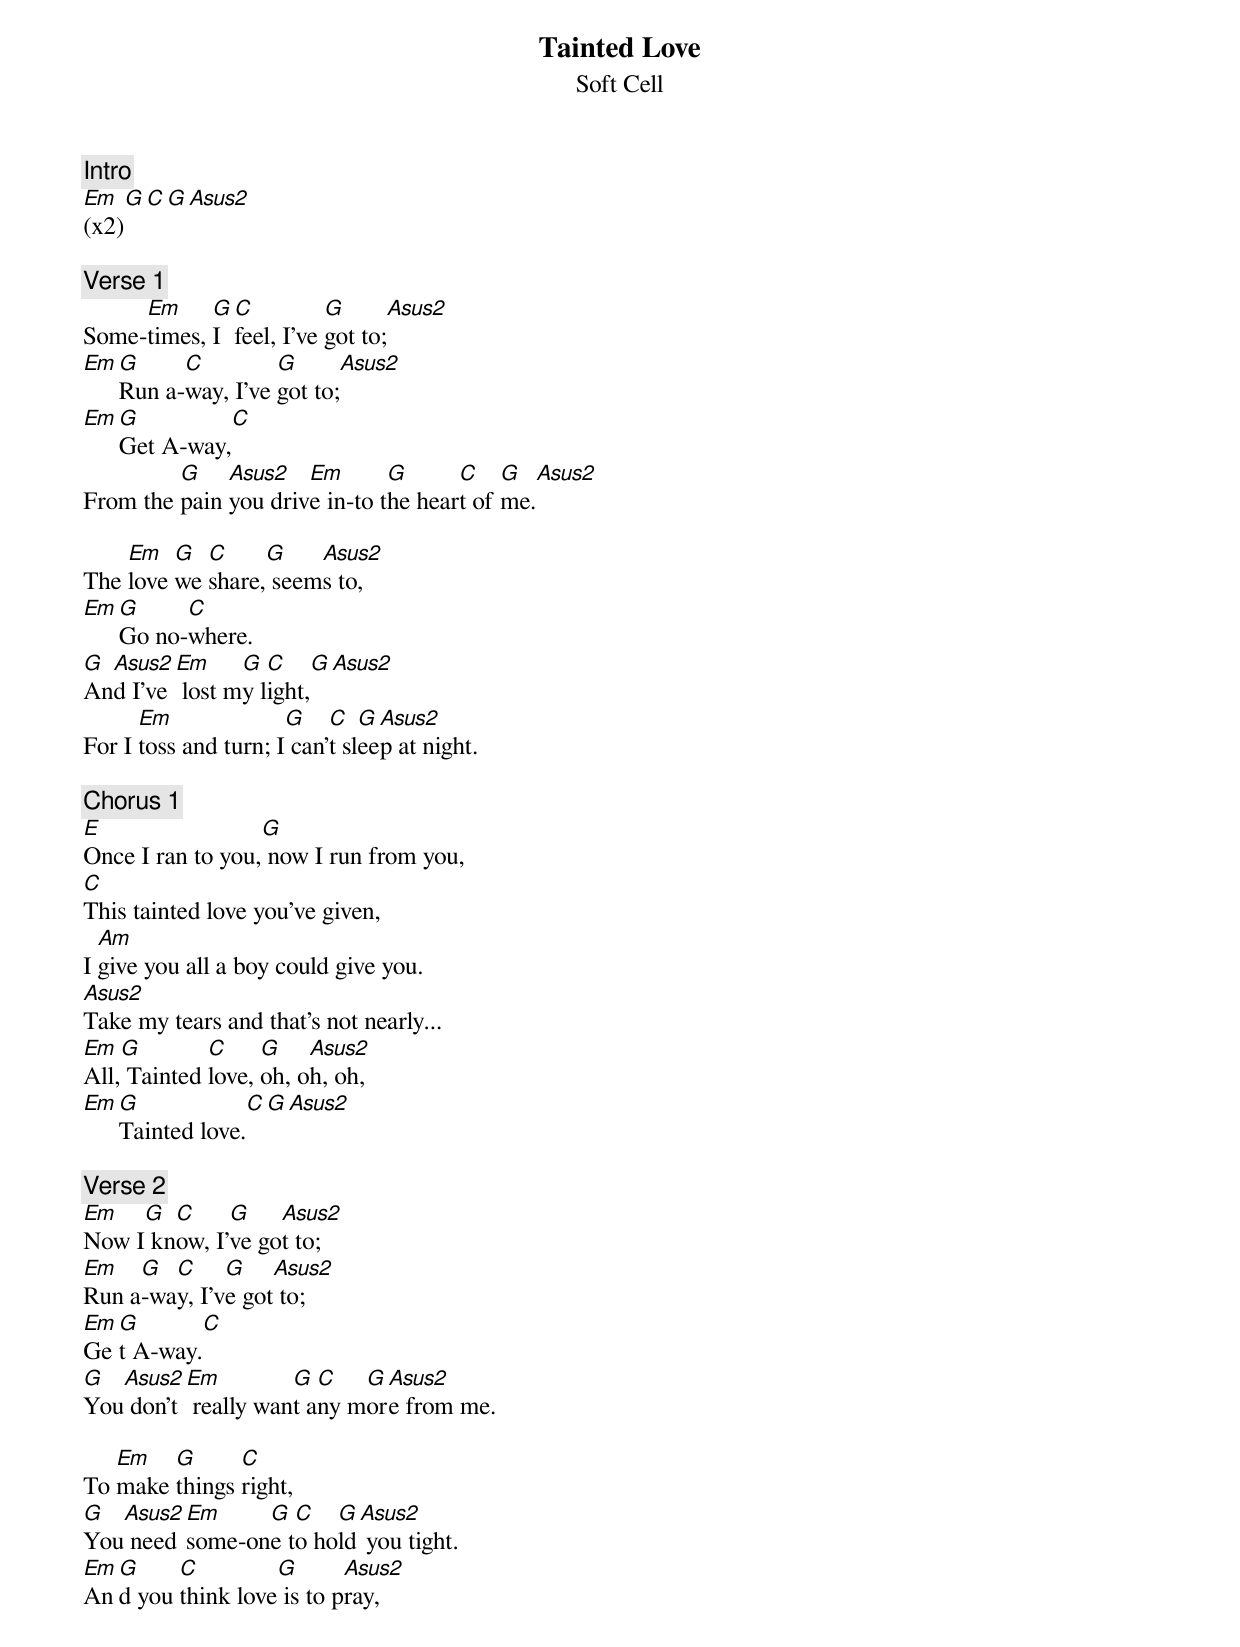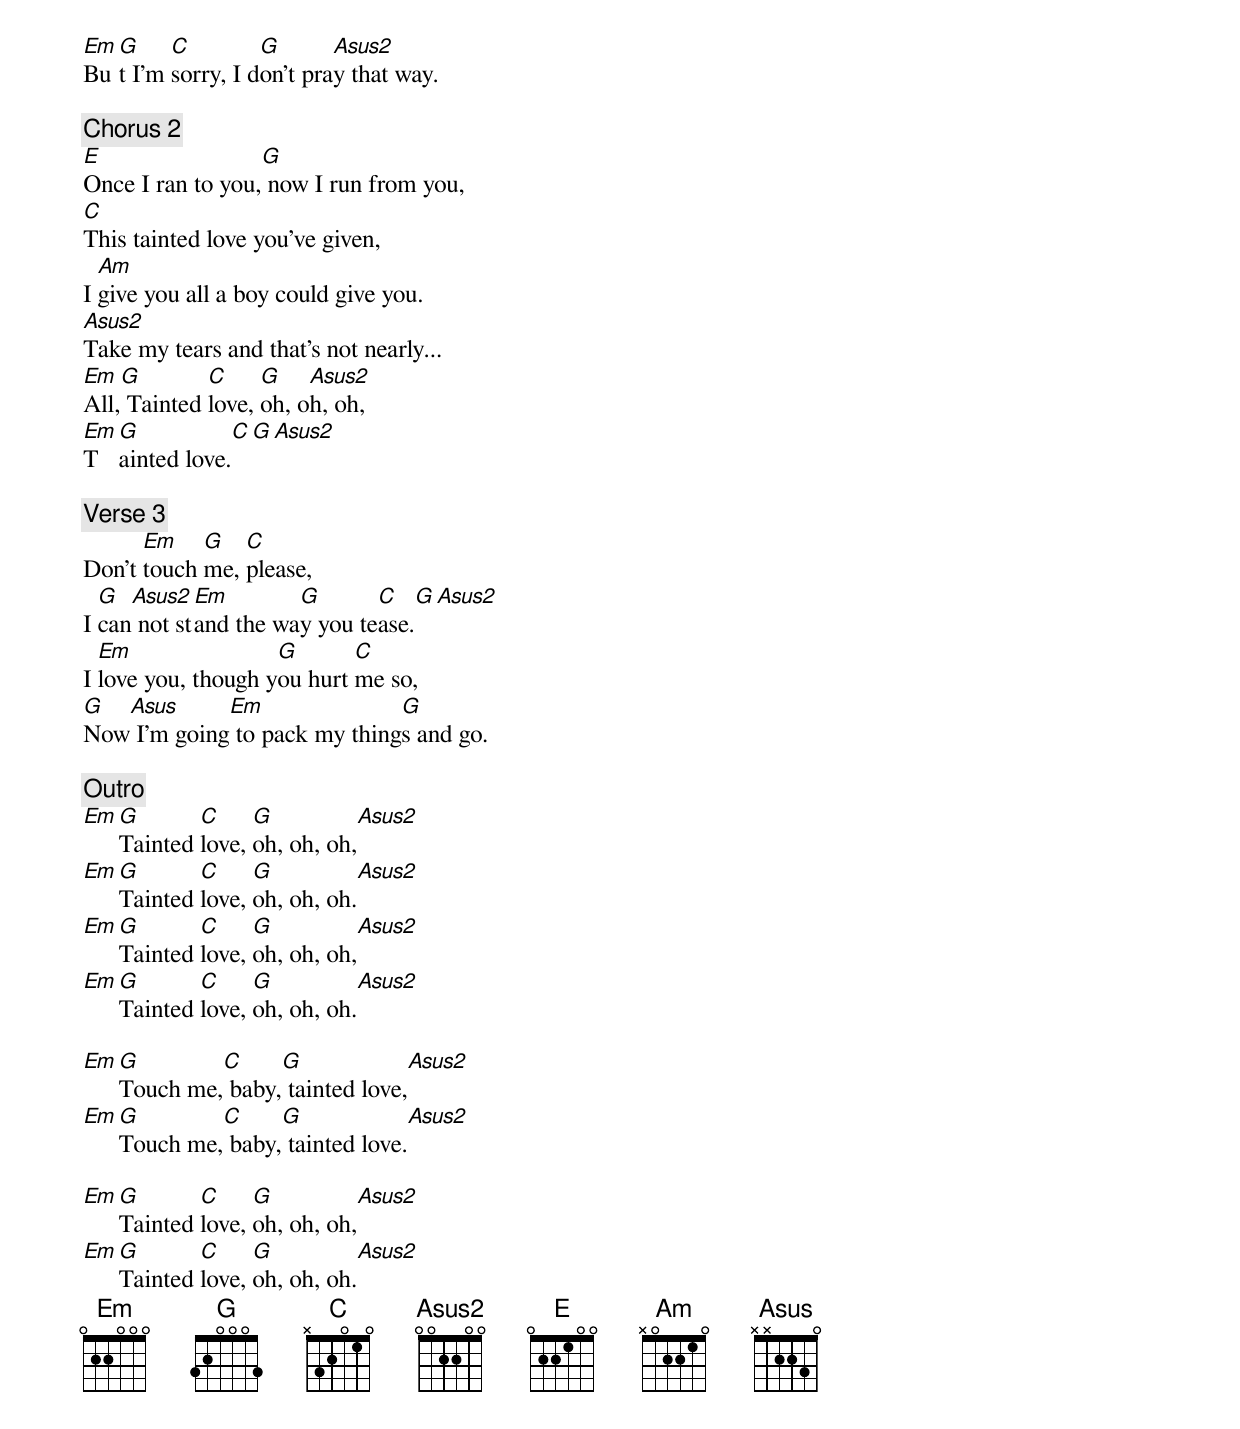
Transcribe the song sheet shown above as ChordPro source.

{t: Tainted Love}
{st: Soft Cell}
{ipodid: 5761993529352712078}

{c: Intro}
[Em](x2)[G][C][G][Asus2]

{c: Verse 1}
Some-[Em]times, [G]I [C]feel, I've [G]got to;[Asus2]
[Em][G]Run a-[C]way, I've [G]got to;[Asus2]
[Em][G]Get A-way,[C]
From the [G]pain [Asus2]you driv[Em]e in-to t[G]he hear[C]t of [G]me.[Asus2]

The [Em]love [G]we [C]share,[G] seem[Asus2]s to,
[Em][G]Go no-[C]where.
[G]An[Asus2]d I've[Em] lost m[G]y l[C]ight,[G][Asus2]
For I [Em]toss and turn; I[G] can'[C]t sl[G]ee[Asus2]p at night.

{c: Chorus 1}
[E]Once I ran to you,[G] now I run from you,
[C]This tainted love you've given,
I [Am]give you all a boy could give you.
[Asus2]Take my tears and that's not nearly...
[Em]All,[G] Tainted [C]love, [G]oh, o[Asus2]h, oh,
[Em][G]Tainted love.[C][G][Asus2]

{c: Verse 2}
[Em]Now I[G] kn[C]ow, I'[G]ve go[Asus2]t to;
[Em]Run a[G]-wa[C]y, I'v[G]e got[Asus2] to;
[Em]Ge[G]t A-way.[C]
[G]You[Asus2] don't[Em] really wan[G]t a[C]ny m[G]or[Asus2]e from me.

To [Em]make [G]things [C]right,
[G]You[Asus2] need [Em]some-on[G]e t[C]o ho[G]ld[Asus2] you tight.
[Em]An[G]d you [C]think love[G] is to p[Asus2]ray,
[Em]Bu[G]t I'm [C]sorry, I d[G]on't pra[Asus2]y that way.

{c: Chorus 2}
[E]Once I ran to you,[G] now I run from you,
[C]This tainted love you've given,
I [Am]give you all a boy could give you.
[Asus2]Take my tears and that's not nearly...
[Em]All,[G] Tainted [C]love, [G]oh, o[Asus2]h, oh,
[Em]T[G]ainted love.[C][G][Asus2]

{c: Verse 3}
Don't [Em]touch [G]me, [C]please,
I [G]can[Asus2] not st[Em]and the wa[G]y you te[C]ase.[G][Asus2]
I [Em]love you, though y[G]ou hurt [C]me so,
[G]Now[Asus] I'm going[Em] to pack my thing[G]s and go.

{c: Outro}
[Em][G]Tainted [C]love, [G]oh, oh, oh,[Asus2]
[Em][G]Tainted [C]love, [G]oh, oh, oh.[Asus2]
[Em][G]Tainted [C]love, [G]oh, oh, oh,[Asus2]
[Em][G]Tainted [C]love, [G]oh, oh, oh.[Asus2]

[Em][G]Touch me,[C] baby,[G] tainted love,[Asus2]
[Em][G]Touch me,[C] baby,[G] tainted love.[Asus2]

[Em][G]Tainted [C]love, [G]oh, oh, oh,[Asus2]
[Em][G]Tainted [C]love, [G]oh, oh, oh.[Asus2]
